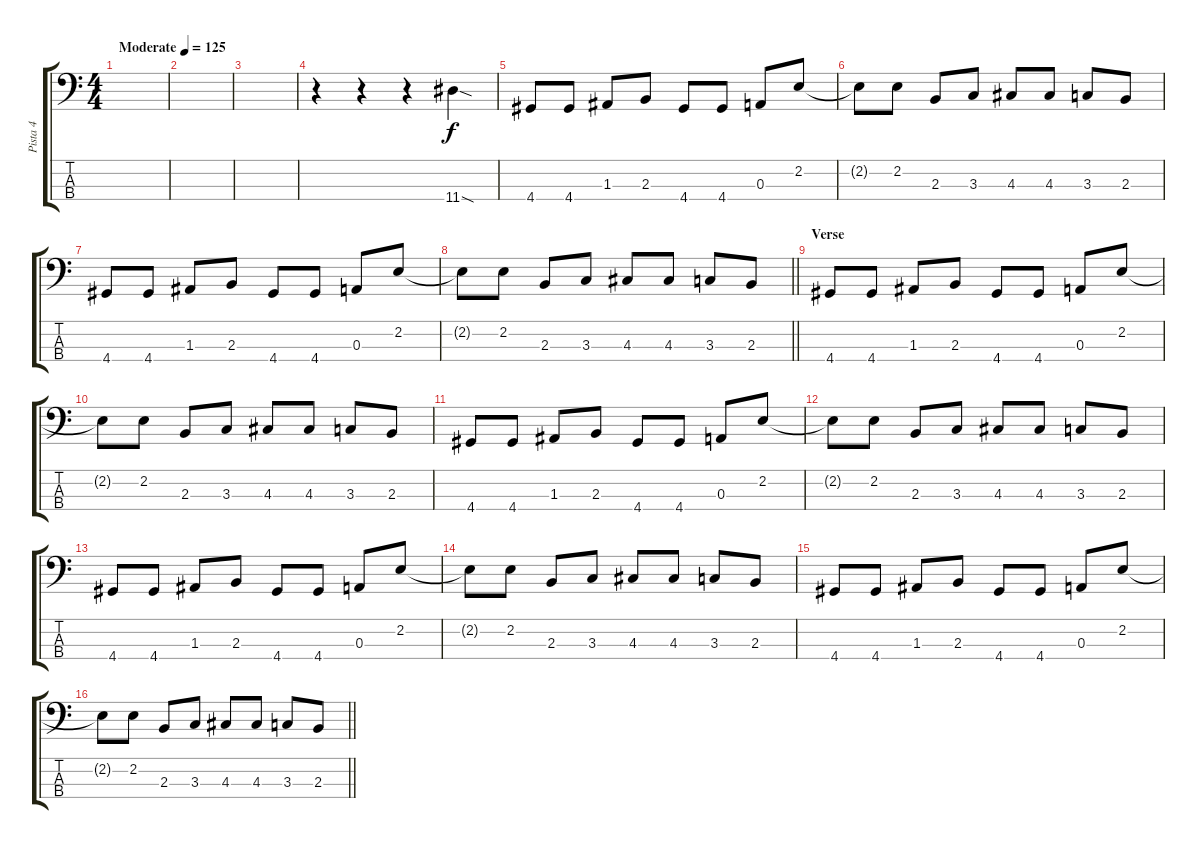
\track ("Pista 4" "Pista 4") {instrument electricbasspick}
\staff {score tabs}
\tuning (G2 D2 A1 E1) {hide}
\ts (4 4)
\tempo (125 "Moderate")
\clef f4
\ks c
|
|
|
r.4 r.4 r.4 11.4{sod}.4 |
4.4.8 4.4.8 1.3.8 2.3.8 4.4.8 4.4.8 0.3.8 2.2.8 |
2.2{t}.8 2.2.8 2.3.8 3.3.8 4.3.8 4.3.8 3.3.8 2.3.8 |
4.4.8 4.4.8 1.3.8 2.3.8 4.4.8 4.4.8 0.3.8 2.2.8 |
\barLineRight lightlight
2.2{t}.8 2.2.8 2.3.8 3.3.8 4.3.8 4.3.8 3.3.8 2.3.8 |
\section ("" "Verse")
4.4.8 4.4.8 1.3.8 2.3.8 4.4.8 4.4.8 0.3.8 2.2.8 |
2.2{t}.8 2.2.8 2.3.8 3.3.8 4.3.8 4.3.8 3.3.8 2.3.8 |
4.4.8 4.4.8 1.3.8 2.3.8 4.4.8 4.4.8 0.3.8 2.2.8 |
2.2{t}.8 2.2.8 2.3.8 3.3.8 4.3.8 4.3.8 3.3.8 2.3.8 |
4.4.8 4.4.8 1.3.8 2.3.8 4.4.8 4.4.8 0.3.8 2.2.8 |
2.2{t}.8 2.2.8 2.3.8 3.3.8 4.3.8 4.3.8 3.3.8 2.3.8 |
4.4.8 4.4.8 1.3.8 2.3.8 4.4.8 4.4.8 0.3.8 2.2.8 |
\barLineRight lightlight
2.2{t}.8 2.2.8 2.3.8 3.3.8 4.3.8 4.3.8 3.3.8 2.3.8
